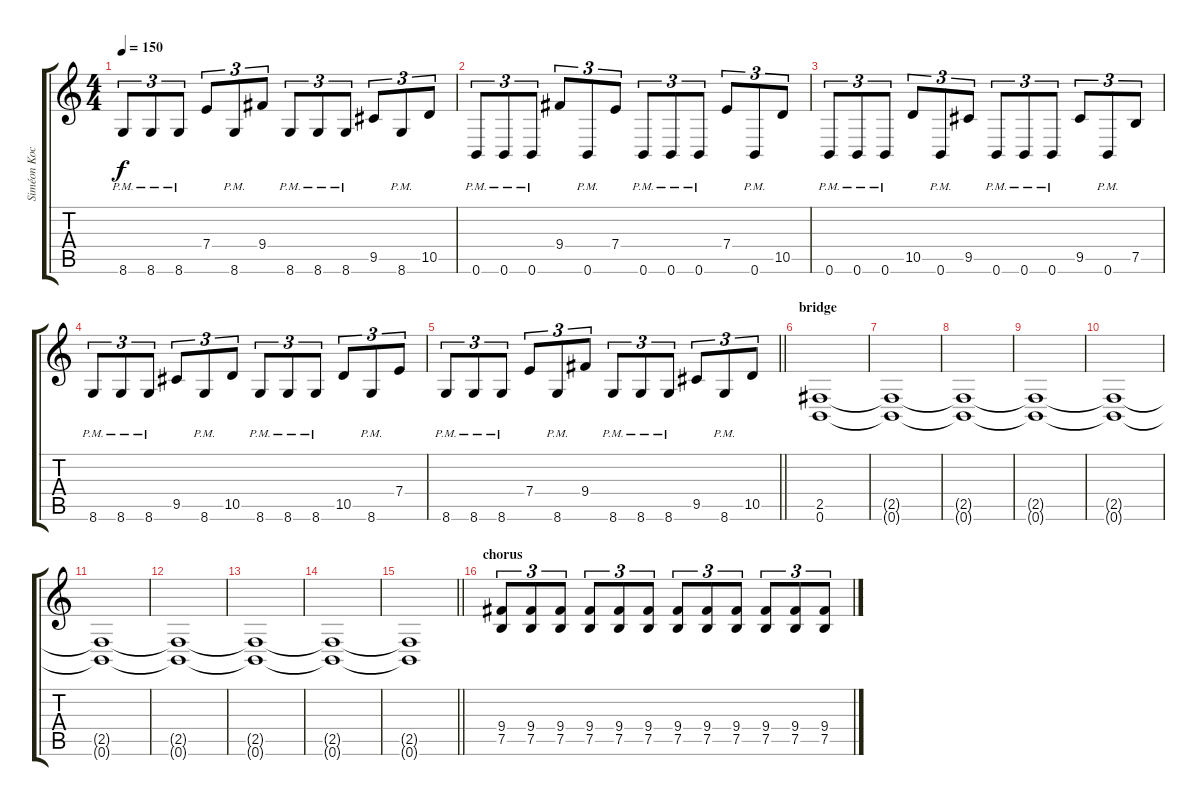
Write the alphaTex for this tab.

\track ("Siméon Koch" "Siméon Koc") {instrument distortionguitar}
\staff {score tabs}
\tuning (B3 Gb3 D3 A2 E2 B1) {hide}
\ts (4 4)
\tempo 150
\clef g2
\ks c
8.6{pm}.8{tu (3 2) dy f} 8.6{pm}.8{tu (3 2)} 8.6{pm}.8{tu (3 2)} 7.4.8{tu (3 2)} 8.6{pm}.8{tu (3 2)} 9.4.8{tu (3 2)} 8.6{pm}.8{tu (3 2)} 8.6{pm}.8{tu (3 2)} 8.6{pm}.8{tu (3 2)} 9.5.8{tu (3 2)} 8.6{pm}.8{tu (3 2)} 10.5.8{tu (3 2)} |
0.6{pm}.8{tu (3 2)} 0.6{pm}.8{tu (3 2)} 0.6{pm}.8{tu (3 2)} 9.4.8{tu (3 2)} 0.6{pm}.8{tu (3 2)} 7.4.8{tu (3 2)} 0.6{pm}.8{tu (3 2)} 0.6{pm}.8{tu (3 2)} 0.6{pm}.8{tu (3 2)} 7.4.8{tu (3 2)} 0.6{pm}.8{tu (3 2)} 10.5.8{tu (3 2)} |
0.6{pm}.8{tu (3 2)} 0.6{pm}.8{tu (3 2)} 0.6{pm}.8{tu (3 2)} 10.5.8{tu (3 2)} 0.6{pm}.8{tu (3 2)} 9.5.8{tu (3 2)} 0.6{pm}.8{tu (3 2)} 0.6{pm}.8{tu (3 2)} 0.6{pm}.8{tu (3 2)} 9.5.8{tu (3 2)} 0.6{pm}.8{tu (3 2)} 7.5.8{tu (3 2)} |
8.6{pm}.8{tu (3 2)} 8.6{pm}.8{tu (3 2)} 8.6{pm}.8{tu (3 2)} 9.5.8{tu (3 2)} 8.6{pm}.8{tu (3 2)} 10.5.8{tu (3 2)} 8.6{pm}.8{tu (3 2)} 8.6{pm}.8{tu (3 2)} 8.6{pm}.8{tu (3 2)} 10.5.8{tu (3 2)} 8.6{pm}.8{tu (3 2)} 7.4.8{tu (3 2)} |
\barLineRight lightlight
8.6{pm}.8{tu (3 2)} 8.6{pm}.8{tu (3 2)} 8.6{pm}.8{tu (3 2)} 7.4.8{tu (3 2)} 8.6{pm}.8{tu (3 2)} 9.4.8{tu (3 2)} 8.6{pm}.8{tu (3 2)} 8.6{pm}.8{tu (3 2)} 8.6{pm}.8{tu (3 2)} 9.5.8{tu (3 2)} 8.6{pm}.8{tu (3 2)} 10.5.8{tu (3 2)} |
\section ("" "bridge")
(2.5 0.6).1{volume 8} |
(2.5{t} 0.6{t}).1 |
(2.5{t} 0.6{t}).1 |
(2.5{t} 0.6{t}).1 |
(2.5{t} 0.6{t}).1 |
(2.5{t} 0.6{t}).1 |
(2.5{t} 0.6{t}).1 |
(2.5{t} 0.6{t}).1 |
(2.5{t} 0.6{t}).1 |
\barLineRight lightlight
(2.5{t} 0.6{t}).1{volume 15} |
\section ("" "chorus")
(9.4 7.5).8{tu (3 2)} (9.4 7.5).8{tu (3 2)} (9.4 7.5).8{tu (3 2)} (9.4 7.5).8{tu (3 2)} (9.4 7.5).8{tu (3 2)} (9.4 7.5).8{tu (3 2)} (9.4 7.5).8{tu (3 2)} (9.4 7.5).8{tu (3 2)} (9.4 7.5).8{tu (3 2)} (9.4 7.5).8{tu (3 2)} (9.4 7.5).8{tu (3 2)} (9.4 7.5).8{tu (3 2)}
